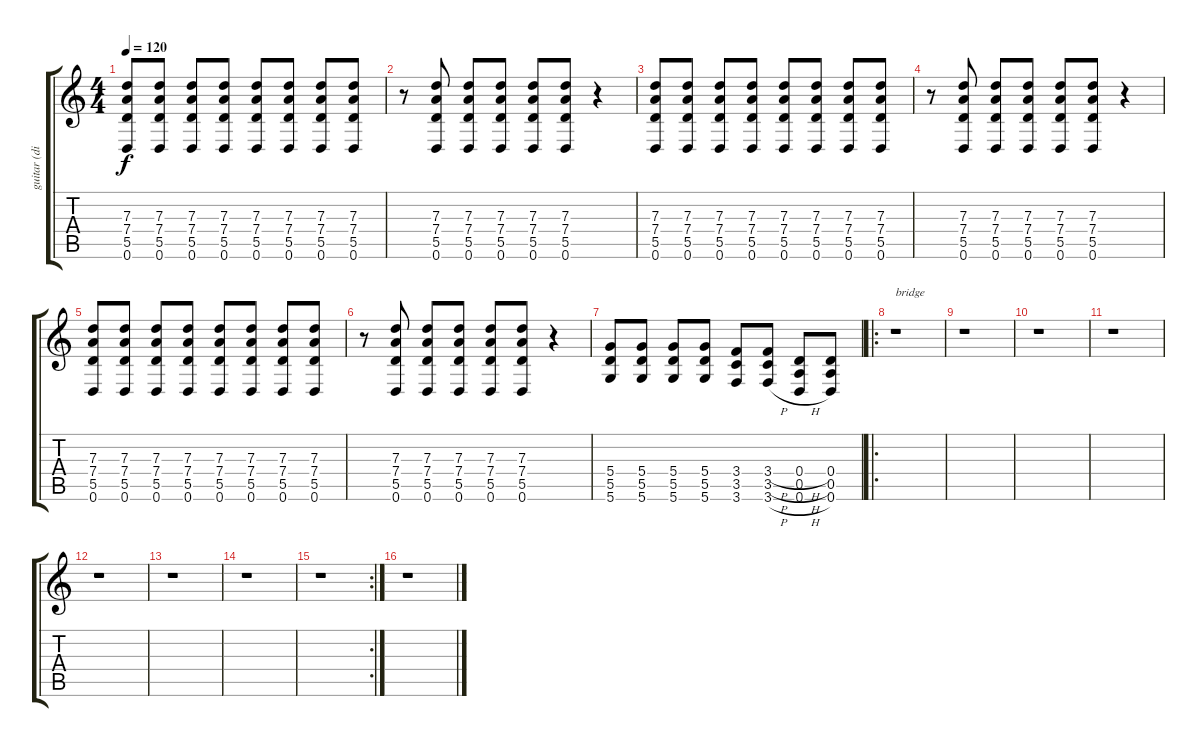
\track ("guitar (distortion)" "guitar (di") {instrument distortionguitar}
\staff {score tabs}
\tuning (E4 B3 G3 D3 A2 D2) {hide}
\ts (4 4)
\tempo 120
\clef g2
\ks c
(7.3 7.4 5.5 0.6).8{dy f} (7.3 7.4 5.5 0.6).8 (7.3 7.4 5.5 0.6).8 (7.3 7.4 5.5 0.6).8 (7.3 7.4 5.5 0.6).8 (7.3 7.4 5.5 0.6).8 (7.3 7.4 5.5 0.6).8 (7.3 7.4 5.5 0.6).8 |
r.8 (7.3 7.4 5.5 0.6).8 (7.3 7.4 5.5 0.6).8 (7.3 7.4 5.5 0.6).8 (7.3 7.4 5.5 0.6).8 (7.3 7.4 5.5 0.6).8 r.4 |
(7.3 7.4 5.5 0.6).8 (7.3 7.4 5.5 0.6).8 (7.3 7.4 5.5 0.6).8 (7.3 7.4 5.5 0.6).8 (7.3 7.4 5.5 0.6).8 (7.3 7.4 5.5 0.6).8 (7.3 7.4 5.5 0.6).8 (7.3 7.4 5.5 0.6).8 |
r.8 (7.3 7.4 5.5 0.6).8 (7.3 7.4 5.5 0.6).8 (7.3 7.4 5.5 0.6).8 (7.3 7.4 5.5 0.6).8 (7.3 7.4 5.5 0.6).8 r.4 |
(7.3 7.4 5.5 0.6).8 (7.3 7.4 5.5 0.6).8 (7.3 7.4 5.5 0.6).8 (7.3 7.4 5.5 0.6).8 (7.3 7.4 5.5 0.6).8 (7.3 7.4 5.5 0.6).8 (7.3 7.4 5.5 0.6).8 (7.3 7.4 5.5 0.6).8 |
r.8 (7.3 7.4 5.5 0.6).8 (7.3 7.4 5.5 0.6).8 (7.3 7.4 5.5 0.6).8 (7.3 7.4 5.5 0.6).8 (7.3 7.4 5.5 0.6).8 r.4 |
(5.4 5.5 5.6).8 (5.4 5.5 5.6).8 (5.4 5.5 5.6).8 (5.4 5.5 5.6).8 (3.4 3.5 3.6).8 (3.4{h} 3.5{h} 3.6{h}).8 (0.4{h} 0.5{h} 0.6{h}).8 (0.4 0.5 0.6).8 |
\ro
r.1{txt "bridge"} |
r.1 |
r.1 |
r.1 |
r.1 |
r.1 |
r.1 |
\rc 2
r.1 |
r.1
